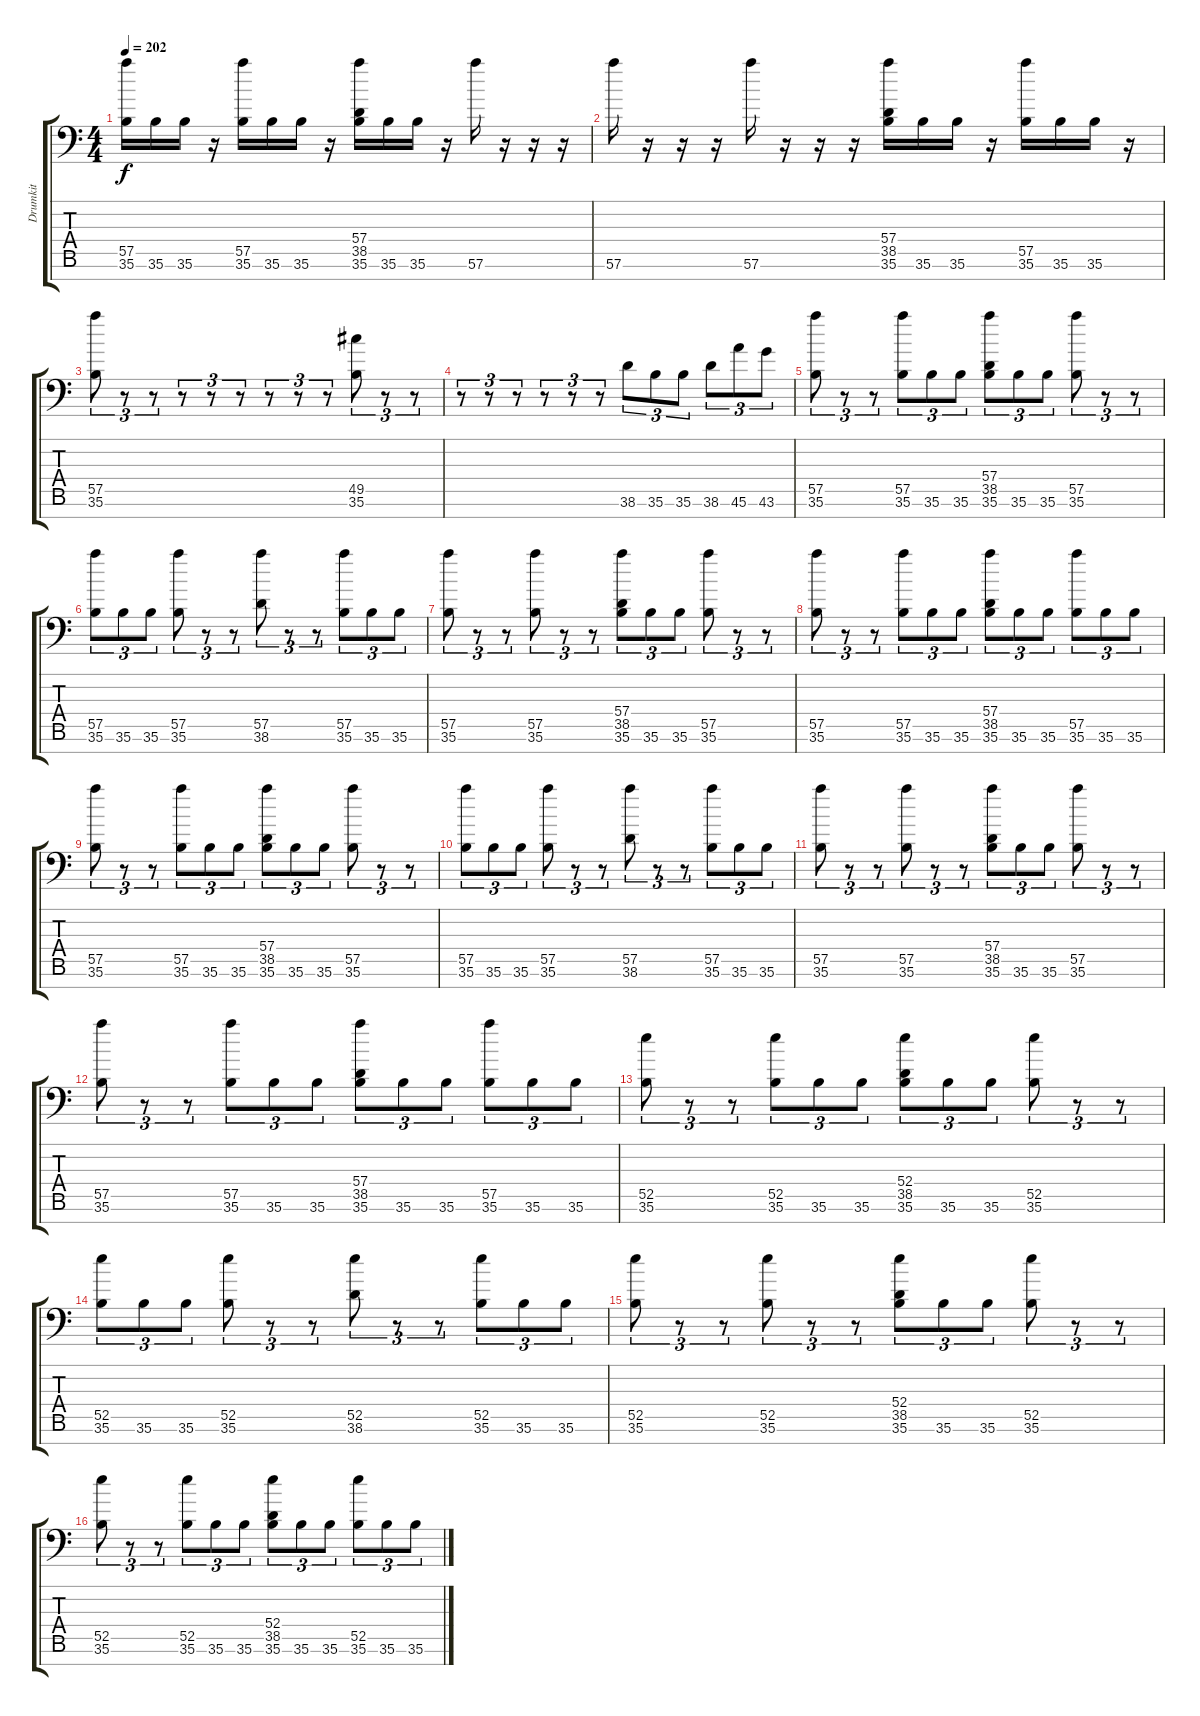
\track ("Drumkit" "Drumkit") {instrument acousticgrandpiano}
\staff {score tabs}
\tuning (C-1 C-1 C-1 C-1 C-1 C-1 C-1) {hide}
\ts (4 4)
\tempo 202
\clef f4
\ks c
(57.5 35.6).16{dy f} 35.6.16 35.6.16 r.16 (57.5 35.6).16 35.6.16 35.6.16 r.16 (57.4 38.5 35.6).16 35.6.16 35.6.16 r.16 57.6.16 r.16 r.16 r.16 |
57.6.16 r.16 r.16 r.16 57.6.16 r.16 r.16 r.16 (57.4 38.5 35.6).16 35.6.16 35.6.16 r.16 (57.5 35.6).16 35.6.16 35.6.16 r.16 |
(57.5 35.6).8{tu (3 2)} r.8{tu (3 2)} r.8{tu (3 2)} r.8{tu (3 2)} r.8{tu (3 2)} r.8{tu (3 2)} r.8{tu (3 2)} r.8{tu (3 2)} r.8{tu (3 2)} (49.5 35.6).8{tu (3 2)} r.8{tu (3 2)} r.8{tu (3 2)} |
r.8{tu (3 2)} r.8{tu (3 2)} r.8{tu (3 2)} r.8{tu (3 2)} r.8{tu (3 2)} r.8{tu (3 2)} 38.6.8{tu (3 2)} 35.6.8{tu (3 2)} 35.6.8{tu (3 2)} 38.6.8{tu (3 2)} 45.6.8{tu (3 2)} 43.6.8{tu (3 2)} |
(57.5 35.6).8{tu (3 2)} r.8{tu (3 2)} r.8{tu (3 2)} (57.5 35.6).8{tu (3 2)} 35.6.8{tu (3 2)} 35.6.8{tu (3 2)} (57.4 38.5 35.6).8{tu (3 2)} 35.6.8{tu (3 2)} 35.6.8{tu (3 2)} (57.5 35.6).8{tu (3 2)} r.8{tu (3 2)} r.8{tu (3 2)} |
(57.5 35.6).8{tu (3 2)} 35.6.8{tu (3 2)} 35.6.8{tu (3 2)} (57.5 35.6).8{tu (3 2)} r.8{tu (3 2)} r.8{tu (3 2)} (57.5 38.6).8{tu (3 2)} r.8{tu (3 2)} r.8{tu (3 2)} (57.5 35.6).8{tu (3 2)} 35.6.8{tu (3 2)} 35.6.8{tu (3 2)} |
(57.5 35.6).8{tu (3 2)} r.8{tu (3 2)} r.8{tu (3 2)} (57.5 35.6).8{tu (3 2)} r.8{tu (3 2)} r.8{tu (3 2)} (57.4 38.5 35.6).8{tu (3 2)} 35.6.8{tu (3 2)} 35.6.8{tu (3 2)} (57.5 35.6).8{tu (3 2)} r.8{tu (3 2)} r.8{tu (3 2)} |
(57.5 35.6).8{tu (3 2)} r.8{tu (3 2)} r.8{tu (3 2)} (57.5 35.6).8{tu (3 2)} 35.6.8{tu (3 2)} 35.6.8{tu (3 2)} (57.4 38.5 35.6).8{tu (3 2)} 35.6.8{tu (3 2)} 35.6.8{tu (3 2)} (57.5 35.6).8{tu (3 2)} 35.6.8{tu (3 2)} 35.6.8{tu (3 2)} |
(57.5 35.6).8{tu (3 2)} r.8{tu (3 2)} r.8{tu (3 2)} (57.5 35.6).8{tu (3 2)} 35.6.8{tu (3 2)} 35.6.8{tu (3 2)} (57.4 38.5 35.6).8{tu (3 2)} 35.6.8{tu (3 2)} 35.6.8{tu (3 2)} (57.5 35.6).8{tu (3 2)} r.8{tu (3 2)} r.8{tu (3 2)} |
(57.5 35.6).8{tu (3 2)} 35.6.8{tu (3 2)} 35.6.8{tu (3 2)} (57.5 35.6).8{tu (3 2)} r.8{tu (3 2)} r.8{tu (3 2)} (57.5 38.6).8{tu (3 2)} r.8{tu (3 2)} r.8{tu (3 2)} (57.5 35.6).8{tu (3 2)} 35.6.8{tu (3 2)} 35.6.8{tu (3 2)} |
(57.5 35.6).8{tu (3 2)} r.8{tu (3 2)} r.8{tu (3 2)} (57.5 35.6).8{tu (3 2)} r.8{tu (3 2)} r.8{tu (3 2)} (57.4 38.5 35.6).8{tu (3 2)} 35.6.8{tu (3 2)} 35.6.8{tu (3 2)} (57.5 35.6).8{tu (3 2)} r.8{tu (3 2)} r.8{tu (3 2)} |
(57.5 35.6).8{tu (3 2)} r.8{tu (3 2)} r.8{tu (3 2)} (57.5 35.6).8{tu (3 2)} 35.6.8{tu (3 2)} 35.6.8{tu (3 2)} (57.4 38.5 35.6).8{tu (3 2)} 35.6.8{tu (3 2)} 35.6.8{tu (3 2)} (57.5 35.6).8{tu (3 2)} 35.6.8{tu (3 2)} 35.6.8{tu (3 2)} |
(52.5 35.6).8{tu (3 2)} r.8{tu (3 2)} r.8{tu (3 2)} (52.5 35.6).8{tu (3 2)} 35.6.8{tu (3 2)} 35.6.8{tu (3 2)} (52.4 38.5 35.6).8{tu (3 2)} 35.6.8{tu (3 2)} 35.6.8{tu (3 2)} (52.5 35.6).8{tu (3 2)} r.8{tu (3 2)} r.8{tu (3 2)} |
(52.5 35.6).8{tu (3 2)} 35.6.8{tu (3 2)} 35.6.8{tu (3 2)} (52.5 35.6).8{tu (3 2)} r.8{tu (3 2)} r.8{tu (3 2)} (52.5 38.6).8{tu (3 2)} r.8{tu (3 2)} r.8{tu (3 2)} (52.5 35.6).8{tu (3 2)} 35.6.8{tu (3 2)} 35.6.8{tu (3 2)} |
(52.5 35.6).8{tu (3 2)} r.8{tu (3 2)} r.8{tu (3 2)} (52.5 35.6).8{tu (3 2)} r.8{tu (3 2)} r.8{tu (3 2)} (52.4 38.5 35.6).8{tu (3 2)} 35.6.8{tu (3 2)} 35.6.8{tu (3 2)} (52.5 35.6).8{tu (3 2)} r.8{tu (3 2)} r.8{tu (3 2)} |
(52.5 35.6).8{tu (3 2)} r.8{tu (3 2)} r.8{tu (3 2)} (52.5 35.6).8{tu (3 2)} 35.6.8{tu (3 2)} 35.6.8{tu (3 2)} (52.4 38.5 35.6).8{tu (3 2)} 35.6.8{tu (3 2)} 35.6.8{tu (3 2)} (52.5 35.6).8{tu (3 2)} 35.6.8{tu (3 2)} 35.6.8{tu (3 2)}
